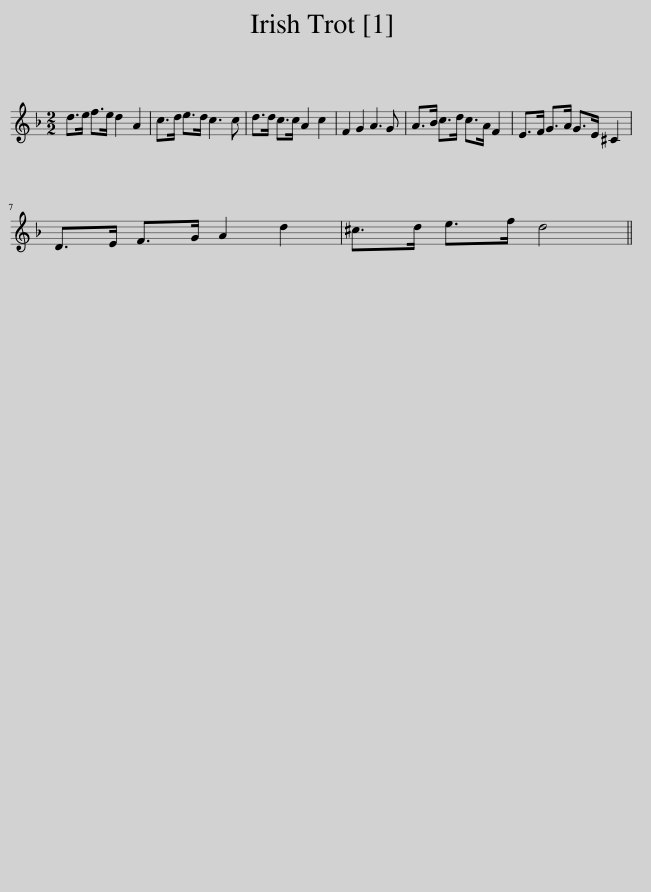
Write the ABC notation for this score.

X:1
L:1/8
M:2/2
I:linebreak $
K:Dmin
V:1 treble
V:1
 d>e f>e d2 A2 | c>d e>d c3 c | d>d c>c A2 c2 | F2 G2 A3 G | A>B c>d c>A F2 | %5
 E>F G>A G>E ^C2 |$ D>E F>G A2 d2 | ^c>d e>f d4 || %8
